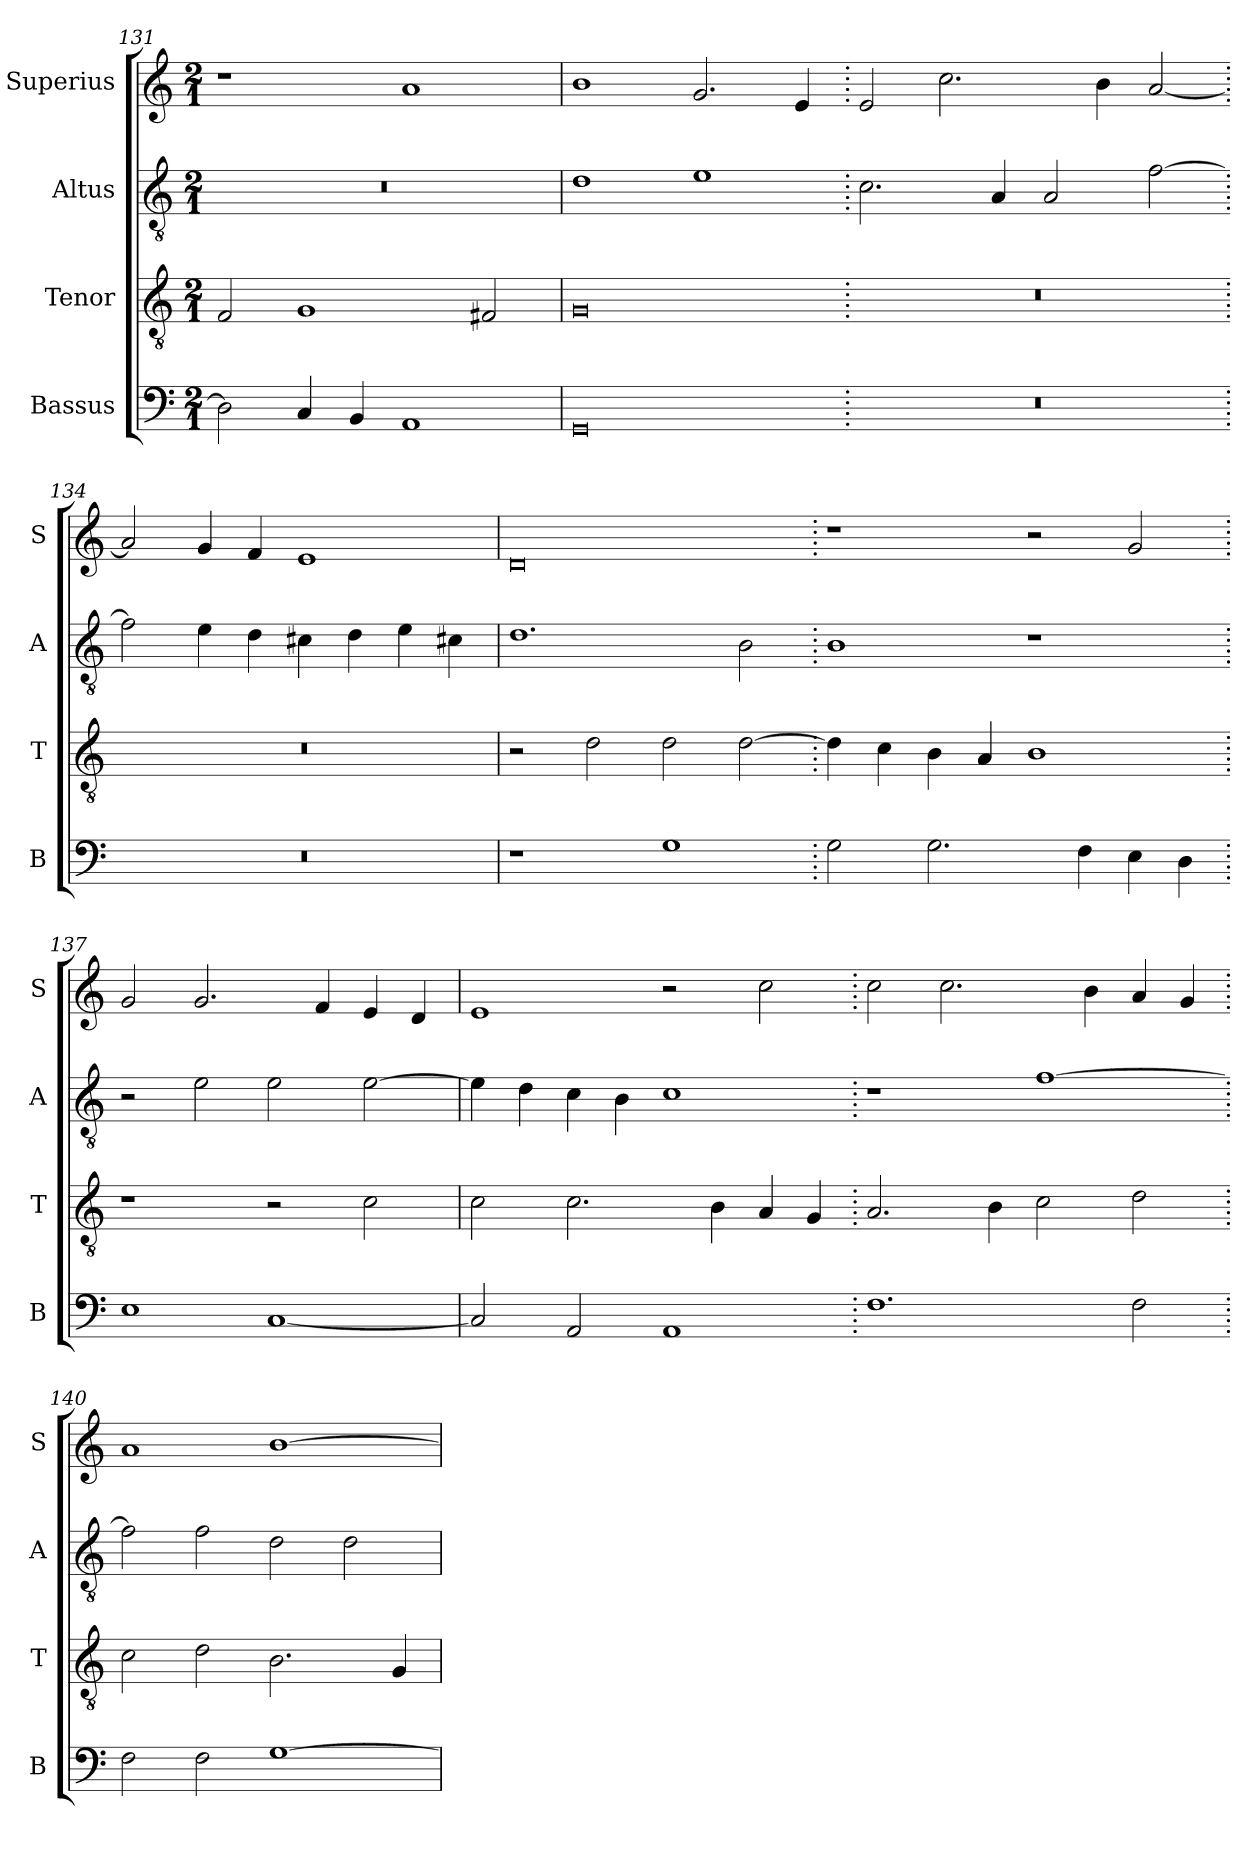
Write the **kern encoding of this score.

**kern	**kern	**kern	**kern
*part4	*part3	*part2	*part1
*staff4	*staff3	*staff2	*staff1
*I"Bassus	*I"Tenor	*I"Altus	*I"Superius
*I'B	*I'T	*I'A	*I'S
*clefF4	*clefGv2	*clefGv2	*clefG2
*k[]	*k[]	*k[]	*k[]
*M2/1	*M2/1	*M2/1	*M2/1
=131	=131	=131	=131
2D\]	2F/	0r	1r
4C/	1G	.	.
4BB/	.	.	.
1AA	.	.	1a
.	2F#X/	.	.
=132	=132	=132	=132
0GG	0G	1d	1b
.	.	1e	2.g/
.	.	.	4e/
=133.	=133.	=133.	=133.
0r	0r	2.c\	2e/
.	.	.	2.cc\
.	.	4A/	.
.	.	2A/	.
.	.	.	4b\
.	.	[2f\	[2a/
=134.	=134.	=134.	=134.
0r	0r	2f\]	2a/]
.	.	4e\	4g/
.	.	4d\	4f/
.	.	4c#X\	1e
.	.	4d\	.
.	.	4e\	.
.	.	4c#X\	.
=135	=135	=135	=135
1r	2r	1.d	0d
.	2d\	.	.
1G	2d\	.	.
.	[2d\	2B\	.
=136.	=136.	=136.	=136.
2G\	4d\]	1B	1r
.	4c\	.	.
2.G\	4B\	.	.
.	4A/	.	.
.	1B	1r	2r
4F\	.	.	.
4E\	.	.	2g/
4D\	.	.	.
=137.	=137.	=137.	=137.
1E	1r	2r	2g/
.	.	2e\	2.g/
[1C	2r	2e\	.
.	.	.	4f/
.	2c\	[2e\	4e/
.	.	.	4d/
=138	=138	=138	=138
2C/]	2c\	4e\]	1e
.	.	4d\	.
2AA/	2.c\	4c\	.
.	.	4B\	.
1AA	.	1c	2r
.	4B\	.	.
.	4A/	.	2cc\
.	4G/	.	.
=139.	=139.	=139.	=139.
1.F	2.A/	1r	2cc\
.	.	.	2.cc\
.	4B\	.	.
.	2c\	[1f	.
.	.	.	4b\
2F\	2d\	.	4a/
.	.	.	4g/
=140.	=140.	=140.	=140.
2F\	2c\	2f\]	1a
2F\	2d\	2f\	.
[1G	2.B\	2d\	[1b
.	.	2d\	.
.	4G/	.	.
=	=	=	=
*-	*-	*-	*-
